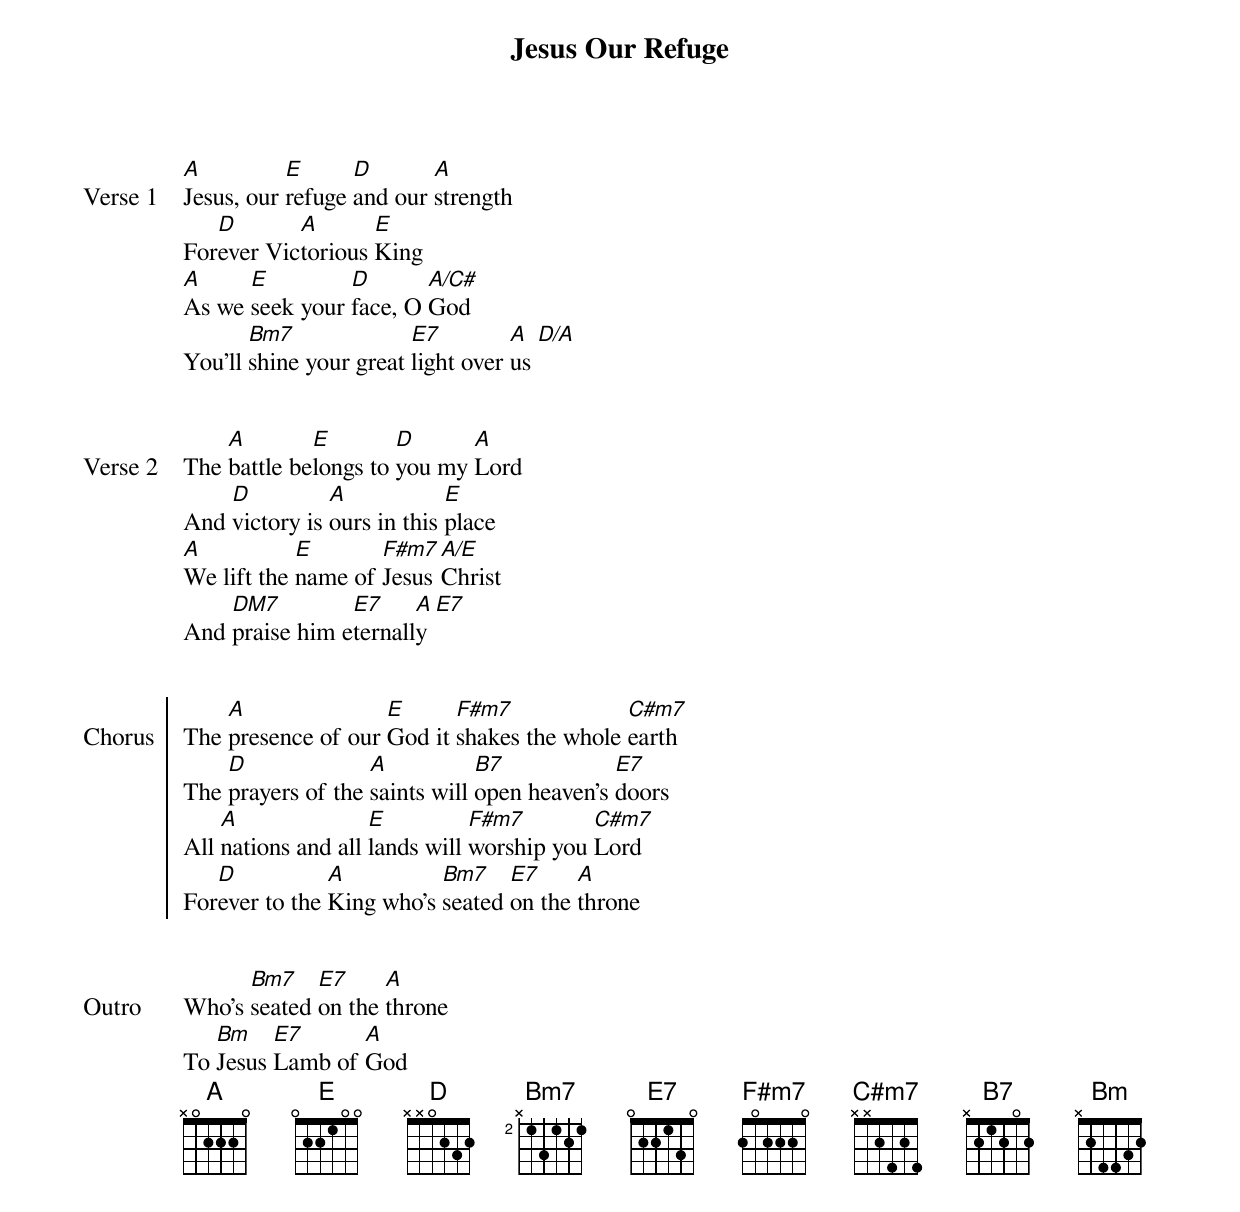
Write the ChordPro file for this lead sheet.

{title: Jesus Our Refuge}
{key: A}
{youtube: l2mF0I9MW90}
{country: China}
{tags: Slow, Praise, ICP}

{start_of_verse: Verse 1}
[A]Jesus, our [E]refuge [D]and our [A]strength
For[D]ever Vic[A]torious [E]King
[A]As we [E]seek your [D]face, O [A/C#]God
You’ll [Bm7]shine your great [E7]light over [A]us [D/A]

{end_of_verse}

{start_of_verse: Verse 2}
The [A]battle be[E]longs to [D]you my [A]Lord
And [D]victory is [A]ours in this [E]place
[A]We lift the [E]name of [F#m7]Jesus [A/E]Christ
And [DM7]praise him e[E7]ternall[A]y [E7]

{end_of_verse}

{start_of_chorus: Chorus}
The [A]presence of our [E]God it [F#m7]shakes the whole [C#m7]earth
The [D]prayers of the [A]saints will [B7]open heaven’s [E7]doors
All [A]nations and all [E]lands will [F#m7]worship you [C#m7]Lord
For[D]ever to the [A]King who’s [Bm7]seated [E7]on the [A]throne

{end_of_chorus}

{start_of_outro: Outro}
Who’s [Bm7]seated [E7]on the [A]throne
To [Bm]Jesus [E7]Lamb of [A]God
{end_of_outro}
